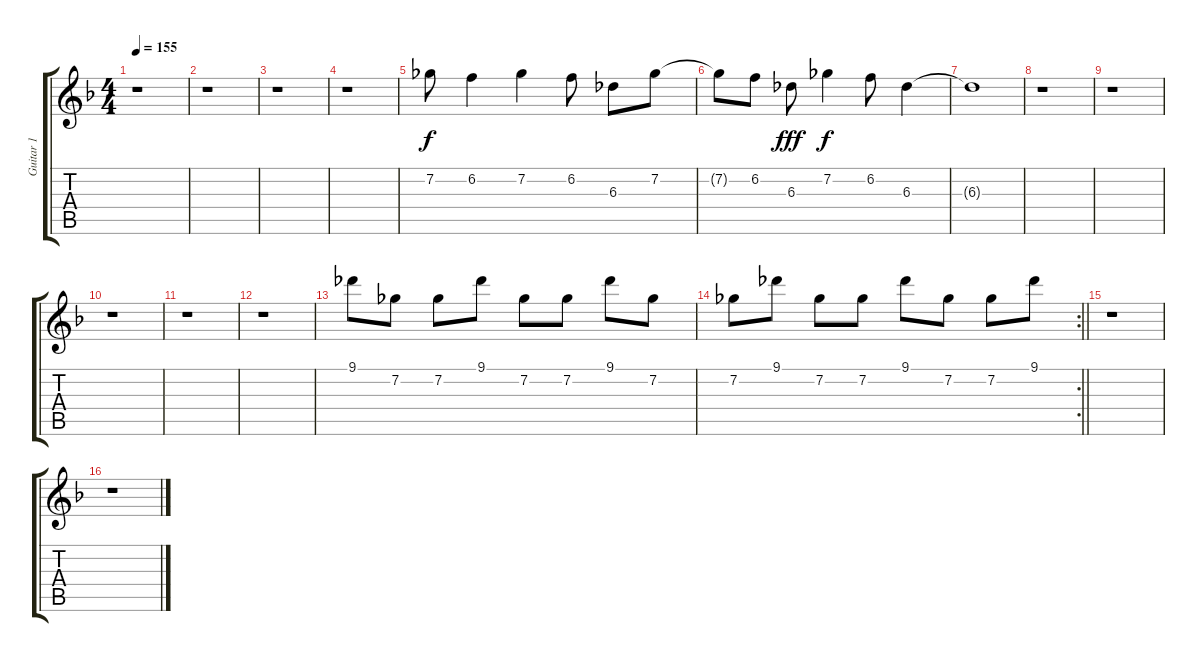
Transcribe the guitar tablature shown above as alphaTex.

\track ("Guitar 1" "Guitar 1") {instrument distortionguitar}
\staff {score tabs}
\tuning (E4 B3 G3 D3 A2 E2) {hide}
\ts (4 4)
\tempo 155
\clef g2
\ks f
r.1{dy f} |
r.1 |
r.1 |
r.1 |
7.2.8{volume 12 balance 2} 6.2.4 7.2.4 6.2.8 6.3.8 7.2.8 |
7.2{t}.8 6.2.8 6.3.8{dy fff} 7.2.4{dy f} 6.2.8 6.3.4 |
6.3{t}.1{volume 0} |
r.1 |
r.1 |
r.1 |
r.1 |
r.1 |
9.1.8{volume 12 balance 2} 7.2.8 7.2.8 9.1.8 7.2.8 7.2.8 9.1.8 7.2.8 |
\rc 2
\barLineRight lightlight
7.2.8 9.1.8 7.2.8 7.2.8 9.1.8 7.2.8 7.2.8 9.1.8 |
r.1 |
r.1
